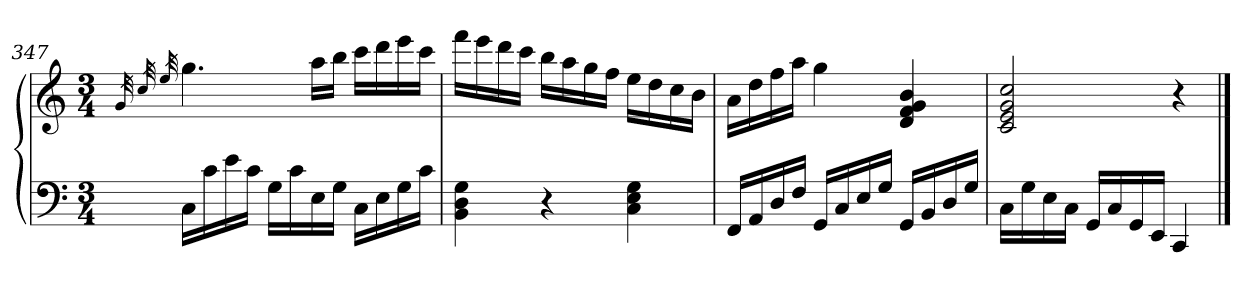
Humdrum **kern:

**kern	**kern
*part1	*part1
*staff2	*staff1
*clefF4	*clefG2
*k[]	*k[]
*C:	*C:
*M3/4	*M3/4
=347	=347
.	32qg
.	32qcc
.	32qee
16CLL	4.gg
16c	.
16e	.
16cJJ	.
16GLL	.
16c	.
16E	16aaLL
16GJJ	16bbJJ
16CLL	16cccLL
16E	16ddd
16G	16eee
16cJJ	16cccJJ
=348	=348
4BB 4D 4G	16fffLL
.	16eee
.	16ddd
.	16cccJJ
4r	16bbLL
.	16aa
.	16gg
.	16ffJJ
4C 4E 4G	16eeLL
.	16dd
.	16cc
.	16bJJ
=349	=349
16FFLL	16aLL
16AA	16dd
16D	16ff
16FJJ	16aaJJ
16GGLL	4gg
16C	.
16E	.
16GJJ	.
16GGLL	4d 4f 4g 4b
16BB	.
16D	.
16GJJ	.
=350	=350
16CLL	2c 2e 2g 2cc
16G	.
16E	.
16CJJ	.
16GGLL	.
16C	.
16GG	.
16EEJJ	.
4CC	4r
==	==
*-	*-
